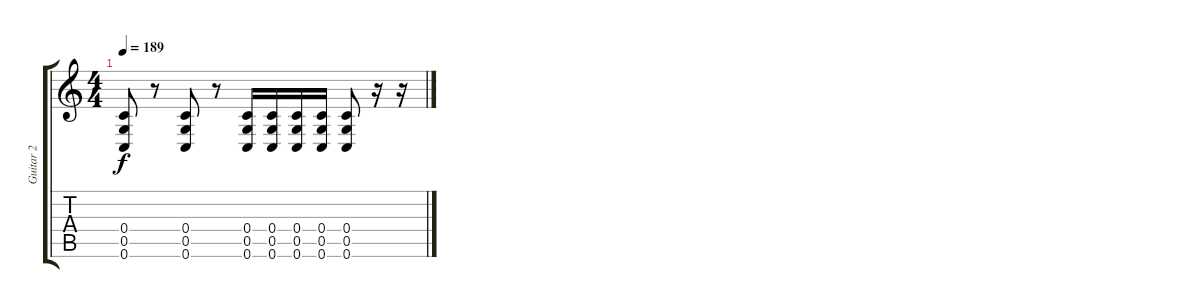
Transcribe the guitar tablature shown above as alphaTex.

\track ("Guitar 2" "Guitar 2") {instrument distortionguitar}
\staff {score tabs}
\tuning (D4 A3 F3 C3 G2 C2) {hide}
\ts (4 4)
\tempo 189
\clef g2
\ks c
(0.4 0.5 0.6).8{dy f} r.8 (0.4 0.5 0.6).8 r.8 (0.4 0.5 0.6).16 (0.4 0.5 0.6).16 (0.4 0.5 0.6).16 (0.4 0.5 0.6).16 (0.4 0.5 0.6).8 r.16 r.16
